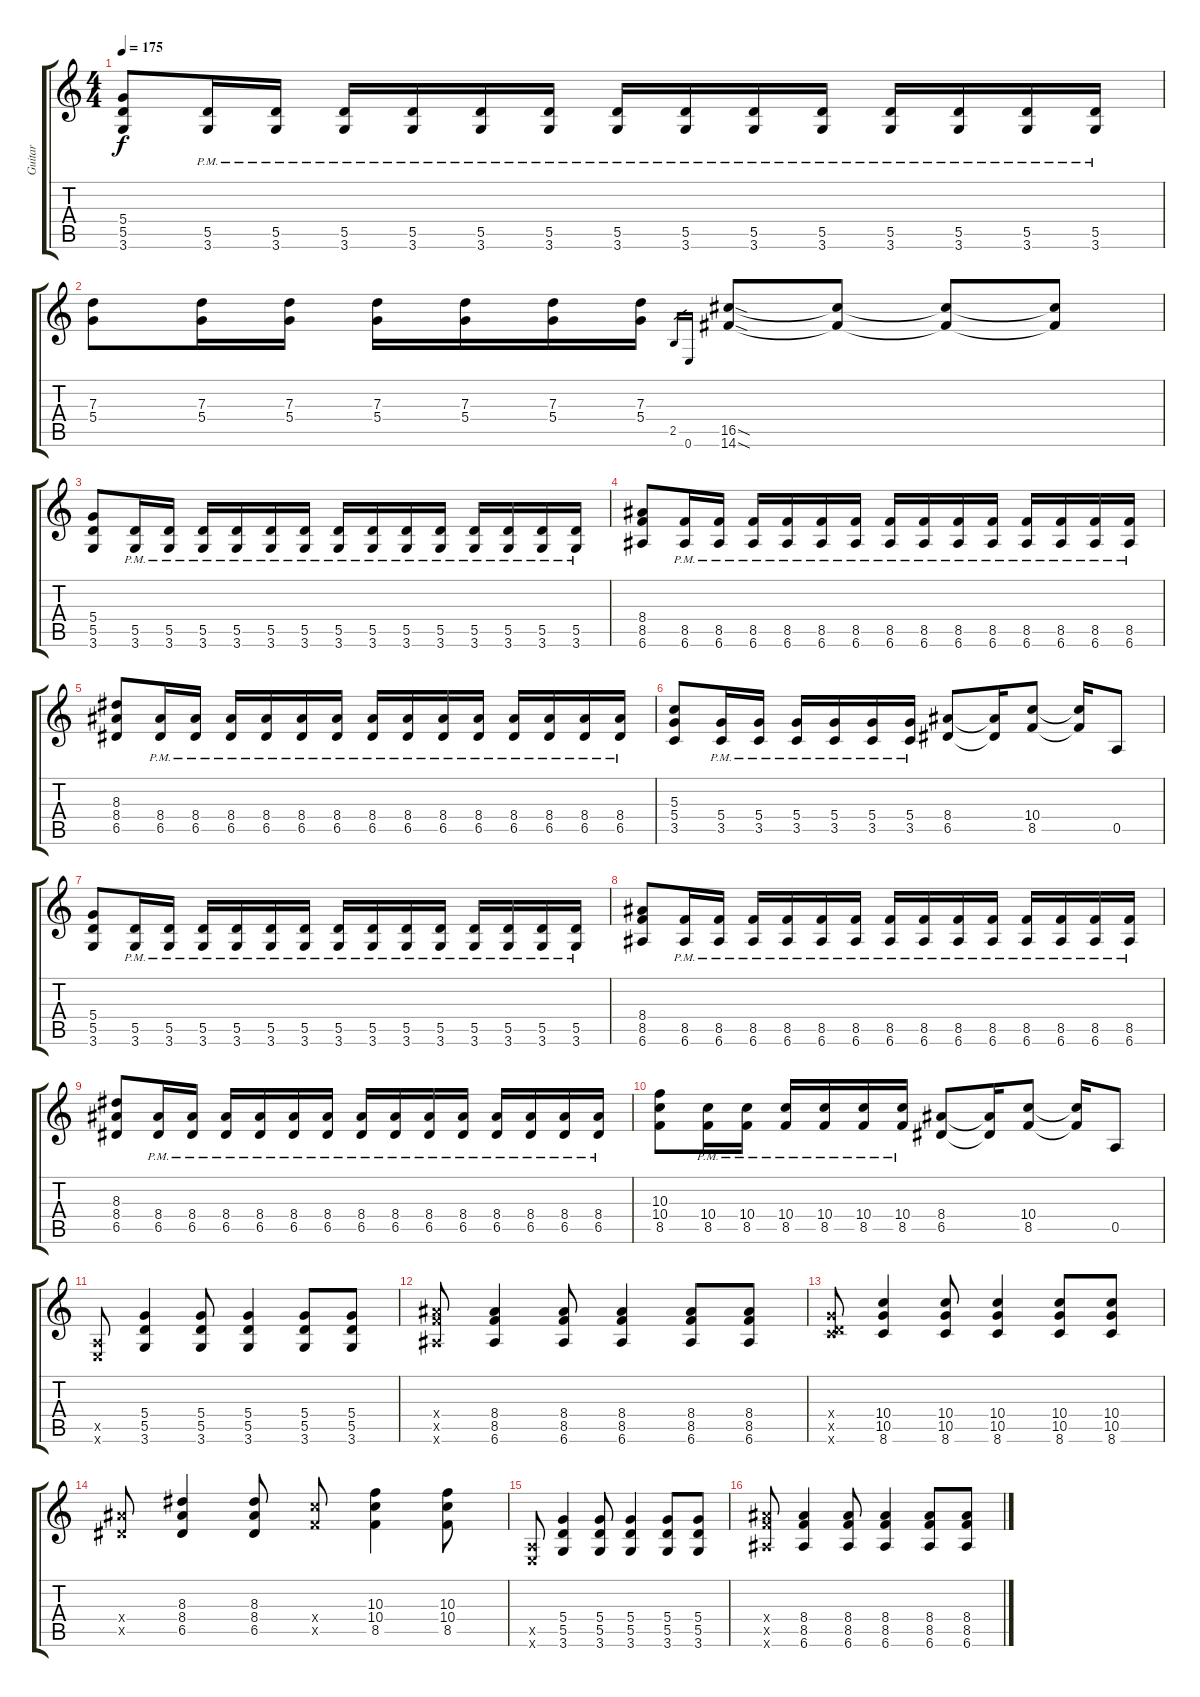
\track ("Guitar" "Guitar") {instrument distortionguitar}
\staff {score tabs}
\tuning (E4 B3 G3 D3 A2 E2) {hide}
\ts (4 4)
\tempo 175
\clef g2
\ks c
(5.4 5.5 3.6).8{dy f} (5.5{pm} 3.6{pm}).16 (5.5{pm} 3.6{pm}).16 (5.5{pm} 3.6{pm}).16 (5.5{pm} 3.6{pm}).16 (5.5{pm} 3.6{pm}).16 (5.5{pm} 3.6{pm}).16 (5.5{pm} 3.6{pm}).16 (5.5{pm} 3.6{pm}).16 (5.5{pm} 3.6{pm}).16 (5.5{pm} 3.6{pm}).16 (5.5{pm} 3.6{pm}).16 (5.5{pm} 3.6{pm}).16 (5.5{pm} 3.6{pm}).16 (5.5{pm} 3.6{pm}).16 |
(7.3 5.4).8 (7.3 5.4).16 (7.3 5.4).16 (7.3 5.4).16 (7.3 5.4).16 (7.3 5.4).16 (7.3 5.4).16 2.5.16{gr} 0.6.16{gr} (16.5{sod} 14.6{sod}).8 (16.5{t} 14.6{t}).8 (16.5{t} 14.6{t}).8 (16.5{t} 14.6{t}).8 |
(5.4 5.5 3.6).8 (5.5{pm} 3.6{pm}).16 (5.5{pm} 3.6{pm}).16 (5.5{pm} 3.6{pm}).16 (5.5{pm} 3.6{pm}).16 (5.5{pm} 3.6{pm}).16 (5.5{pm} 3.6{pm}).16 (5.5{pm} 3.6{pm}).16 (5.5{pm} 3.6{pm}).16 (5.5{pm} 3.6{pm}).16 (5.5{pm} 3.6{pm}).16 (5.5{pm} 3.6{pm}).16 (5.5{pm} 3.6{pm}).16 (5.5{pm} 3.6{pm}).16 (5.5{pm} 3.6{pm}).16 |
(8.4 8.5 6.6).8 (8.5{pm} 6.6{pm}).16 (8.5{pm} 6.6{pm}).16 (8.5{pm} 6.6{pm}).16 (8.5{pm} 6.6{pm}).16 (8.5{pm} 6.6{pm}).16 (8.5{pm} 6.6{pm}).16 (8.5{pm} 6.6{pm}).16 (8.5{pm} 6.6{pm}).16 (8.5{pm} 6.6{pm}).16 (8.5{pm} 6.6{pm}).16 (8.5{pm} 6.6{pm}).16 (8.5{pm} 6.6{pm}).16 (8.5{pm} 6.6{pm}).16 (8.5{pm} 6.6{pm}).16 |
(8.3 8.4 6.5).8 (8.4{pm} 6.5{pm}).16 (8.4{pm} 6.5{pm}).16 (8.4{pm} 6.5{pm}).16 (8.4{pm} 6.5{pm}).16 (8.4{pm} 6.5{pm}).16 (8.4{pm} 6.5{pm}).16 (8.4{pm} 6.5{pm}).16 (8.4{pm} 6.5{pm}).16 (8.4{pm} 6.5{pm}).16 (8.4{pm} 6.5{pm}).16 (8.4{pm} 6.5{pm}).16 (8.4{pm} 6.5{pm}).16 (8.4{pm} 6.5{pm}).16 (8.4{pm} 6.5{pm}).16 |
(5.3 5.4 3.5).8 (5.4{pm} 3.5{pm}).16 (5.4{pm} 3.5{pm}).16 (5.4{pm} 3.5{pm}).16 (5.4{pm} 3.5{pm}).16 (5.4{pm} 3.5{pm}).16 (5.4{pm} 3.5{pm}).16 (8.4 6.5).8 (8.4{t} 6.5{t}).16 (10.4 8.5).8 (10.4{t} 8.5{t}).16 0.5.8 |
(5.4 5.5 3.6).8 (5.5{pm} 3.6{pm}).16 (5.5{pm} 3.6{pm}).16 (5.5{pm} 3.6{pm}).16 (5.5{pm} 3.6{pm}).16 (5.5{pm} 3.6{pm}).16 (5.5{pm} 3.6{pm}).16 (5.5{pm} 3.6{pm}).16 (5.5{pm} 3.6{pm}).16 (5.5{pm} 3.6{pm}).16 (5.5{pm} 3.6{pm}).16 (5.5{pm} 3.6{pm}).16 (5.5{pm} 3.6{pm}).16 (5.5{pm} 3.6{pm}).16 (5.5{pm} 3.6{pm}).16 |
(8.4 8.5 6.6).8 (8.5{pm} 6.6{pm}).16 (8.5{pm} 6.6{pm}).16 (8.5{pm} 6.6{pm}).16 (8.5{pm} 6.6{pm}).16 (8.5{pm} 6.6{pm}).16 (8.5{pm} 6.6{pm}).16 (8.5{pm} 6.6{pm}).16 (8.5{pm} 6.6{pm}).16 (8.5{pm} 6.6{pm}).16 (8.5{pm} 6.6{pm}).16 (8.5{pm} 6.6{pm}).16 (8.5{pm} 6.6{pm}).16 (8.5{pm} 6.6{pm}).16 (8.5{pm} 6.6{pm}).16 |
(8.3 8.4 6.5).8 (8.4{pm} 6.5{pm}).16 (8.4{pm} 6.5{pm}).16 (8.4{pm} 6.5{pm}).16 (8.4{pm} 6.5{pm}).16 (8.4{pm} 6.5{pm}).16 (8.4{pm} 6.5{pm}).16 (8.4{pm} 6.5{pm}).16 (8.4{pm} 6.5{pm}).16 (8.4{pm} 6.5{pm}).16 (8.4{pm} 6.5{pm}).16 (8.4{pm} 6.5{pm}).16 (8.4{pm} 6.5{pm}).16 (8.4{pm} 6.5{pm}).16 (8.4{pm} 6.5{pm}).16 |
(10.3 10.4 8.5).8 (10.4{pm} 8.5{pm}).16 (10.4{pm} 8.5{pm}).16 (10.4{pm} 8.5{pm}).16 (10.4{pm} 8.5{pm}).16 (10.4{pm} 8.5{pm}).16 (10.4{pm} 8.5{pm}).16 (8.4 6.5).8 (8.4{t} 6.5{t}).16 (10.4 8.5).8 (10.4{t} 8.5{t}).16 0.5.8 |
(0.5{x} 0.6{x}).8 (5.4 5.5 3.6).4 (5.4 5.5 3.6).8 (5.4 5.5 3.6).4 (5.4 5.5 3.6).8 (5.4 5.5 3.6).8 |
(8.4{x} 8.5{x} 6.6{x}).8 (8.4 8.5 6.6).4 (8.4 8.5 6.6).8 (8.4 8.5 6.6).4 (8.4 8.5 6.6).8 (8.4 8.5 6.6).8 |
(0.4{x} 10.5{x} 8.6{x}).8 (10.4 10.5 8.6).4 (10.4 10.5 8.6).8 (10.4 10.5 8.6).4 (10.4 10.5 8.6).8 (10.4 10.5 8.6).8 |
(8.4{x} 6.5{x}).8 (8.3 8.4 6.5).4 (8.3 8.4 6.5).8 (10.4{x} 8.5{x}).8 (10.3 10.4 8.5).4 (10.3 10.4 8.5).8 |
(0.5{x} 0.6{x}).8 (5.4 5.5 3.6).4 (5.4 5.5 3.6).8 (5.4 5.5 3.6).4 (5.4 5.5 3.6).8 (5.4 5.5 3.6).8 |
(8.4{x} 8.5{x} 6.6{x}).8 (8.4 8.5 6.6).4 (8.4 8.5 6.6).8 (8.4 8.5 6.6).4 (8.4 8.5 6.6).8 (8.4 8.5 6.6).8
